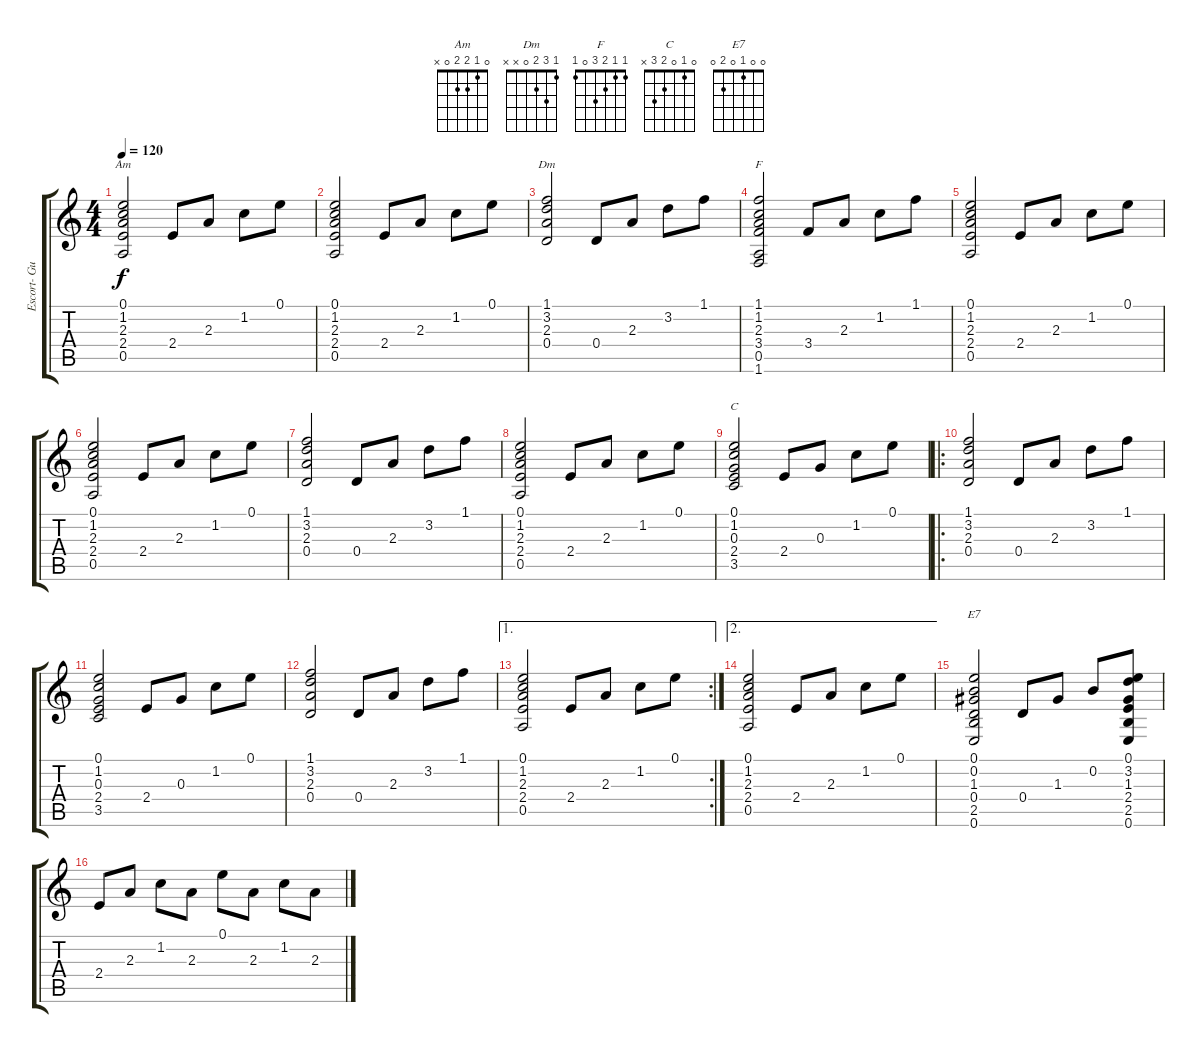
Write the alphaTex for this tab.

\track ("Escort- Guitar" "Escort- Gu") {instrument electricguitarclean}
\staff {score tabs}
\tuning (E4 B3 G3 D3 A2 E2) {hide}
\chord ("Am" 0 1 2 2 0 x)
\chord ("Dm" 1 3 2 0 x x)
\chord ("F" 1 1 2 3 0 1)
\chord ("C" 0 1 0 2 3 x)
\chord ("E7" 0 0 1 0 2 0)
\ts (4 4)
\tempo 120
\clef g2
\ks c
(0.1 1.2 2.3 2.4 0.5).2{ch "Am" dy f instrument electricguitarclean} 2.4.8 2.3.8 1.2.8 0.1.8 |
(0.1 1.2 2.3 2.4 0.5).2 2.4.8 2.3.8 1.2.8 0.1.8 |
(1.1 3.2 2.3 0.4).2{ch "Dm"} 0.4.8 2.3.8 3.2.8 1.1.8 |
(1.1 1.2 2.3 3.4 0.5 1.6).2{ch "F"} 3.4.8 2.3.8 1.2.8 1.1.8 |
(0.1 1.2 2.3 2.4 0.5).2 2.4.8 2.3.8 1.2.8 0.1.8 |
(0.1 1.2 2.3 2.4 0.5).2 2.4.8 2.3.8 1.2.8 0.1.8 |
(1.1 3.2 2.3 0.4).2 0.4.8 2.3.8 3.2.8 1.1.8 |
(0.1 1.2 2.3 2.4 0.5).2 2.4.8 2.3.8 1.2.8 0.1.8 |
(0.1 1.2 0.3 2.4 3.5).2{ch "C"} 2.4.8 0.3.8 1.2.8 0.1.8 |
\ro
(1.1 3.2 2.3 0.4).2 0.4.8 2.3.8 3.2.8 1.1.8 |
(0.1 1.2 0.3 2.4 3.5).2 2.4.8 0.3.8 1.2.8 0.1.8 |
(1.1 3.2 2.3 0.4).2 0.4.8 2.3.8 3.2.8 1.1.8 |
\ae 1
\rc 2
(0.1 1.2 2.3 2.4 0.5).2 2.4.8 2.3.8 1.2.8 0.1.8 |
\ae 2
(0.1 1.2 2.3 2.4 0.5).2 2.4.8 2.3.8 1.2.8 0.1.8 |
(0.1 0.2 1.3 0.4 2.5 0.6).2{ch "E7"} 0.4.8 1.3.8 0.2.8 (0.1 3.2 1.3 2.4 2.5 0.6).8 |
2.4.8 2.3.8 1.2.8 2.3.8 0.1.8 2.3.8 1.2.8 2.3.8
